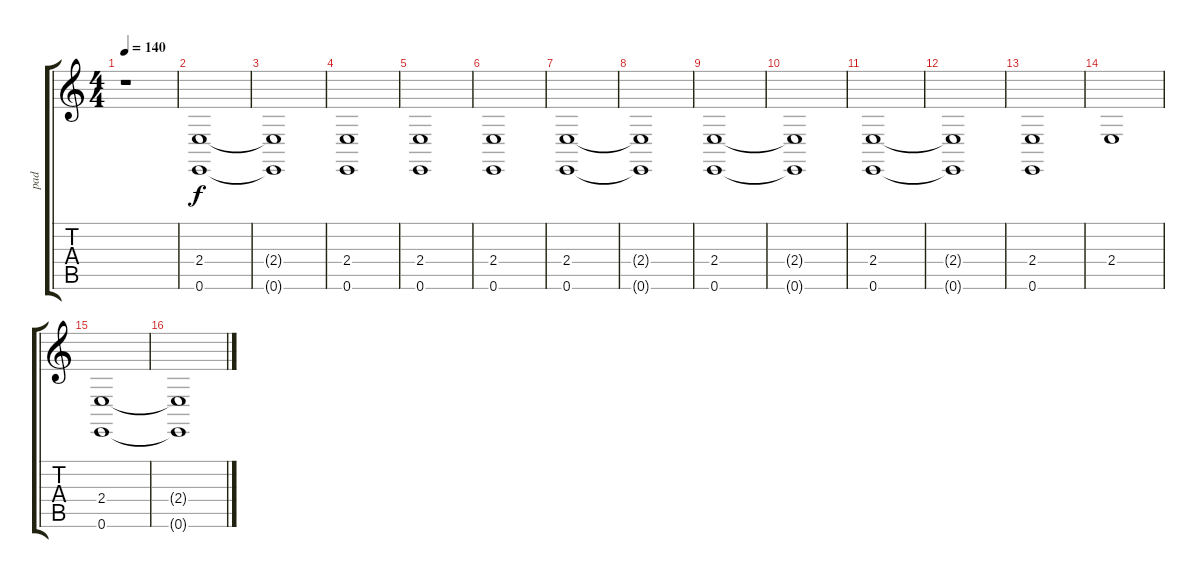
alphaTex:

\track ("pad" "pad") {instrument pad5bowed}
\staff {score tabs}
\tuning (E4 B3 G3 D3 A2 E2) {hide}
\ts (4 4)
\tempo 140
\clef g2
\ks c
r.1{dy f instrument pad5bowed} |
(2.4 0.6).1 |
(2.4{t} 0.6{t}).1 |
(2.4 0.6).1 |
(2.4 0.6).1 |
(2.4 0.6).1 |
(2.4 0.6).1 |
(2.4{t} 0.6{t}).1 |
(2.4 0.6).1 |
(2.4{t} 0.6{t}).1 |
(2.4 0.6).1 |
(2.4{t} 0.6{t}).1 |
(2.4 0.6).1 |
2.4.1 |
(2.4 0.6).1 |
(2.4{t} 0.6{t}).1
